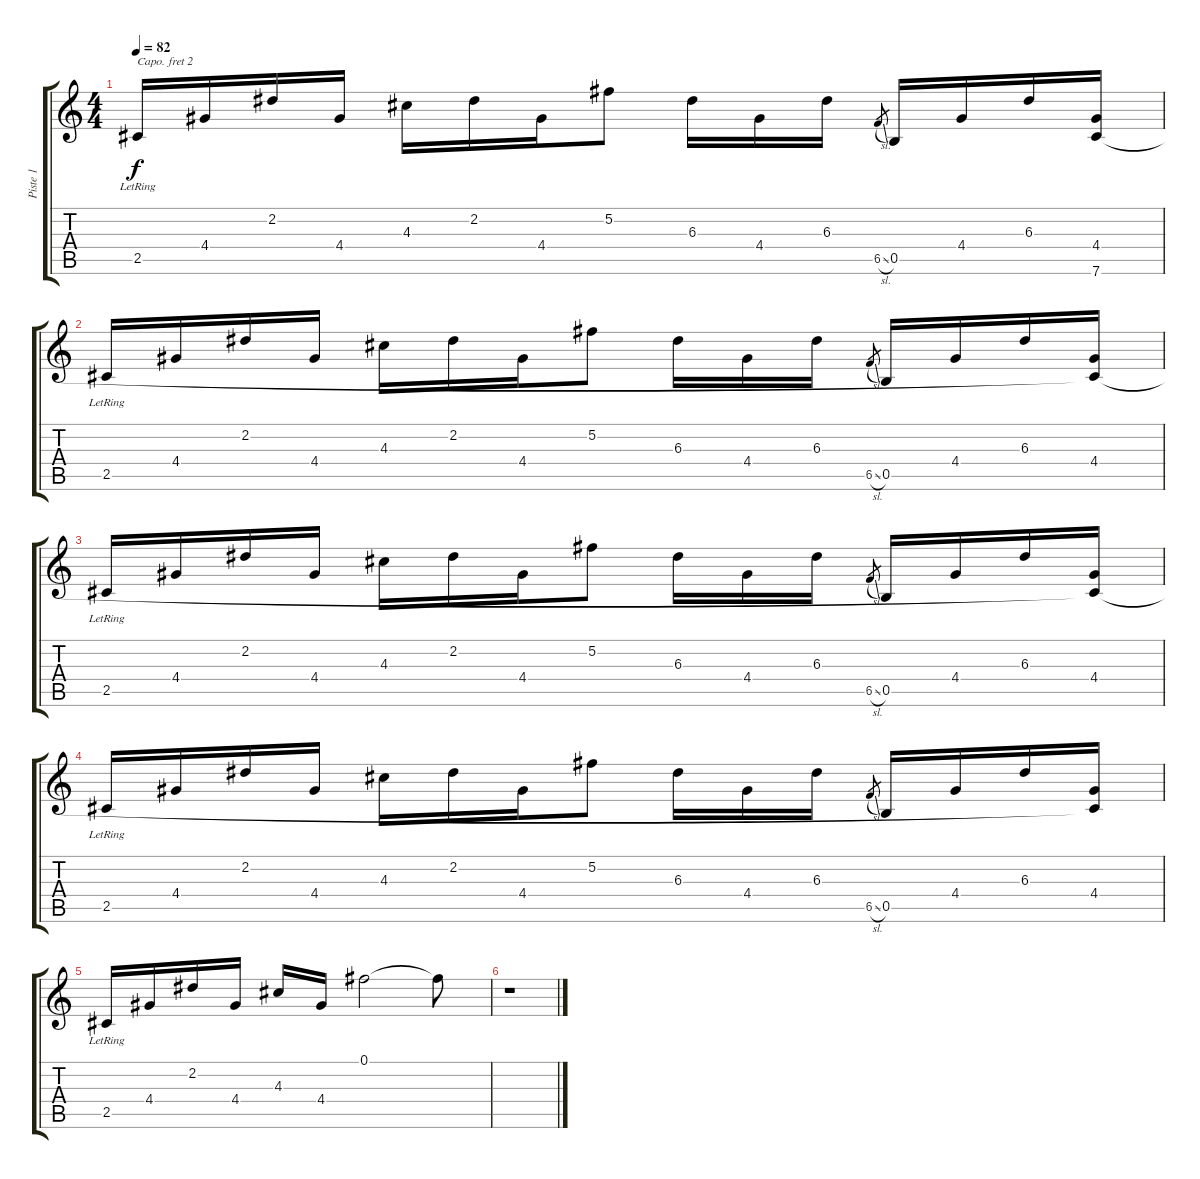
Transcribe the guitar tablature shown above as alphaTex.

\track ("Piste 1" "Piste 1") {instrument acousticguitarsteel}
\staff {score tabs}
\capo 2
\tuning (E4 B3 G3 D3 A2 E2) {hide}
\ts (4 4)
\tempo 82
\clef g2
\ks c
2.5{lr}.16{dy f} 4.4.16 2.2.16 4.4.16 4.3.16 2.2.16 4.4.16 5.2.8 6.3.16 4.4.16 6.3.16 6.5{sl}.8{gr} 0.5.16 4.4.16 6.3.16 (4.4 7.6{t}).16 |
2.5{lr}.16 4.4.16 2.2.16 4.4.16 4.3.16 2.2.16 4.4.16 5.2.8 6.3.16 4.4.16 6.3.16 6.5{sl}.8{gr} 0.5.16 4.4.16 6.3.16 (4.4 7.6{t}).16 |
2.5{lr}.16 4.4.16 2.2.16 4.4.16 4.3.16 2.2.16 4.4.16 5.2.8 6.3.16 4.4.16 6.3.16 6.5{sl}.8{gr} 0.5.16 4.4.16 6.3.16 (4.4 7.6{t}).16 |
2.5{lr}.16 4.4.16 2.2.16 4.4.16 4.3.16 2.2.16 4.4.16 5.2.8 6.3.16 4.4.16 6.3.16 6.5{sl}.8{gr} 0.5.16 4.4.16 6.3.16 (4.4 7.6{t}).16 |
2.5{lr}.16 4.4.16 2.2.16 4.4.16 4.3.16 4.4.16 0.1.2 0.1{t}.8 |
r.1
